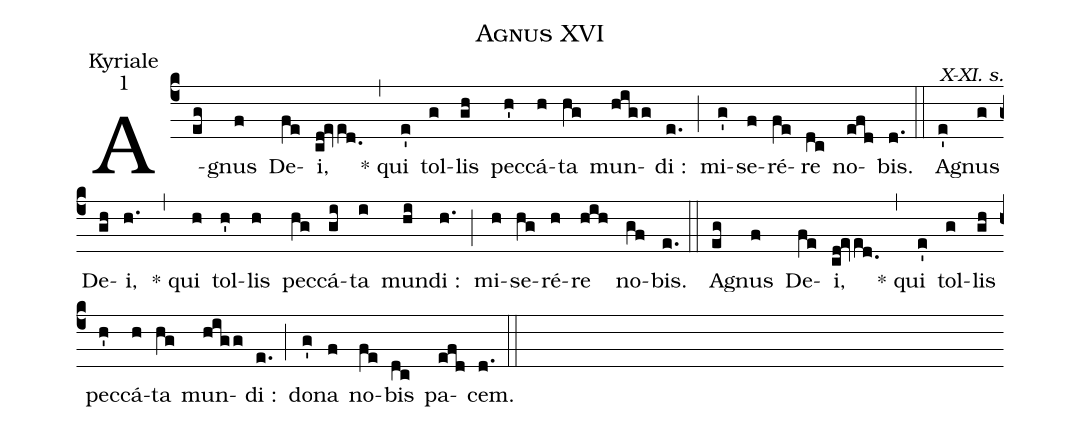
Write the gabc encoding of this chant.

name:Agnus XVI;
office-part:Kyriale;
mode:1;
commentary:X-XI. s.;
%%
(c4) A(eg)gnus(f) De(fe)i,(cd!eved.0) (,) * qui(e') tol(g)lis(gh) pec(h')cá(h)ta(hg) mun(higg)di :(e.) (;) mi(g')se(f)ré(fe)re(dc) no(efd)bis.(d.) (::)
A(e')gnus(g) De(gh)i,(h.) (,) * qui(h) tol(h')lis(h) pec(hg)cá(gi)ta(i) mun(hi)di :(h.) (;) mi(h)se(hg)ré(h)re(hih) no(gf)bis.(e.) (::)
A(eg)gnus(f) De(fe)i,(cd!eved.0) (,) * qui(e') tol(g)lis(gh) pec(h')cá(h)ta(hg) mun(higg)di :(e.) (;) do(g')na(f) no(fe)bis(dc) pa(efd)cem.(d.) (::)
